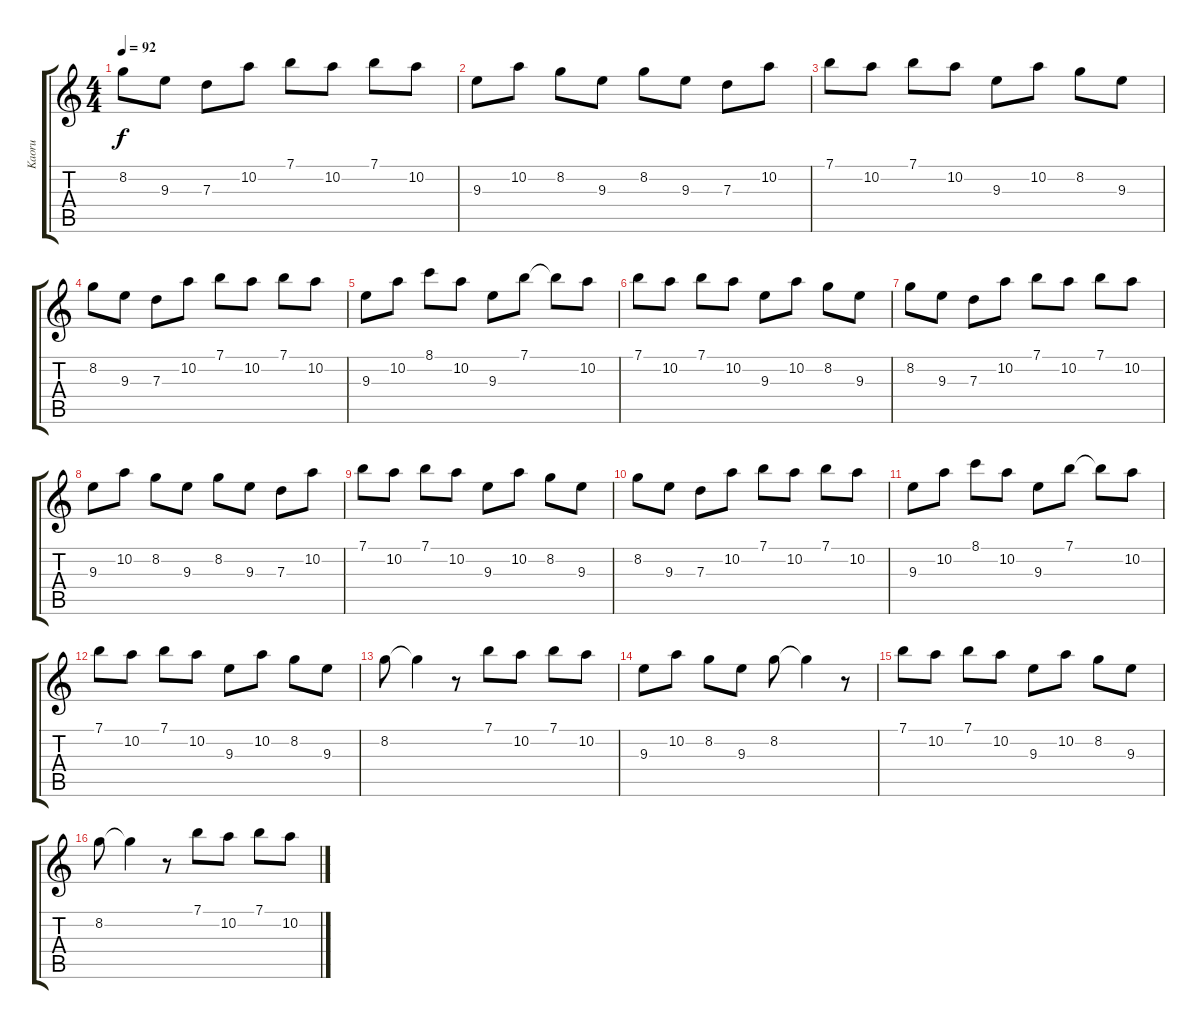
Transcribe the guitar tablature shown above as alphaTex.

\track ("Kaoru" "Kaoru") {instrument electricguitarclean}
\staff {score tabs}
\tuning (E4 B3 G3 D3 A2 E2) {hide}
\ts (4 4)
\tempo 92
\clef g2
\ks c
8.2.8{dy f} 9.3.8 7.3.8 10.2.8 7.1.8 10.2.8 7.1.8 10.2.8 |
9.3.8 10.2.8 8.2.8 9.3.8 8.2.8 9.3.8 7.3.8 10.2.8 |
7.1.8 10.2.8 7.1.8 10.2.8 9.3.8 10.2.8 8.2.8 9.3.8 |
8.2.8 9.3.8 7.3.8 10.2.8 7.1.8 10.2.8 7.1.8 10.2.8 |
9.3.8 10.2.8 8.1.8 10.2.8 9.3.8 7.1.8 7.1{t}.8 10.2.8 |
7.1.8 10.2.8 7.1.8 10.2.8 9.3.8 10.2.8 8.2.8 9.3.8 |
8.2.8 9.3.8 7.3.8 10.2.8 7.1.8 10.2.8 7.1.8 10.2.8 |
9.3.8 10.2.8 8.2.8 9.3.8 8.2.8 9.3.8 7.3.8 10.2.8 |
7.1.8 10.2.8 7.1.8 10.2.8 9.3.8 10.2.8 8.2.8 9.3.8 |
8.2.8 9.3.8 7.3.8 10.2.8 7.1.8 10.2.8 7.1.8 10.2.8 |
9.3.8 10.2.8 8.1.8 10.2.8 9.3.8 7.1.8 7.1{t}.8 10.2.8 |
7.1.8 10.2.8 7.1.8 10.2.8 9.3.8 10.2.8 8.2.8 9.3.8 |
8.2.8 8.2{t}.4 r.8 7.1.8 10.2.8 7.1.8 10.2.8 |
9.3.8 10.2.8 8.2.8 9.3.8 8.2.8 8.2{t}.4 r.8 |
7.1.8 10.2.8 7.1.8 10.2.8 9.3.8 10.2.8 8.2.8 9.3.8 |
8.2.8 8.2{t}.4 r.8 7.1.8 10.2.8 7.1.8 10.2.8
